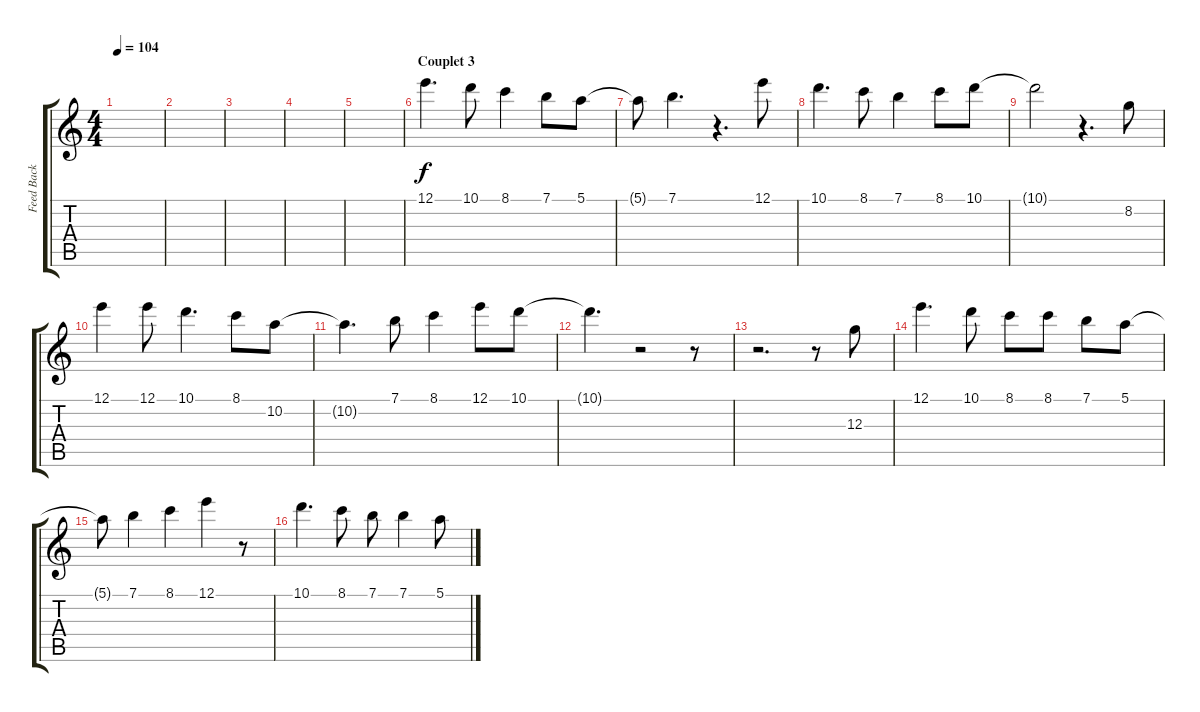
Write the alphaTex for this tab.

\track ("Feed Back /idem guitare" "Feed Back ") {instrument guitarharmonics}
\staff {score tabs}
\tuning (E4 B3 G3 D3 A2 E2) {hide}
\ts (4 4)
\tempo 104
\clef g2
\ks c
|
|
|
|
|
\section ("" "Couplet 3")
12.1.4{d} 10.1.8 8.1.4 7.1.8 5.1.8 |
5.1{t}.8 7.1.4{d} r.4{d} 12.1.8 |
10.1.4{d} 8.1.8 7.1.4 8.1.8 10.1.8 |
10.1{t}.2 r.4{d} 8.2.8 |
12.1.4 12.1.8 10.1.4{d} 8.1.8 10.2.8 |
10.2{t}.4{d} 7.1.8 8.1.4 12.1.8 10.1.8 |
10.1{t}.4{d} r.2 r.8 |
r.2{d} r.8 12.3.8 |
12.1.4{d} 10.1.8 8.1.8 8.1.8 7.1.8 5.1.8 |
5.1{t}.8 7.1.4 8.1.4 12.1.4 r.8 |
10.1.4{d} 8.1.8 7.1.8 7.1.4 5.1.8
